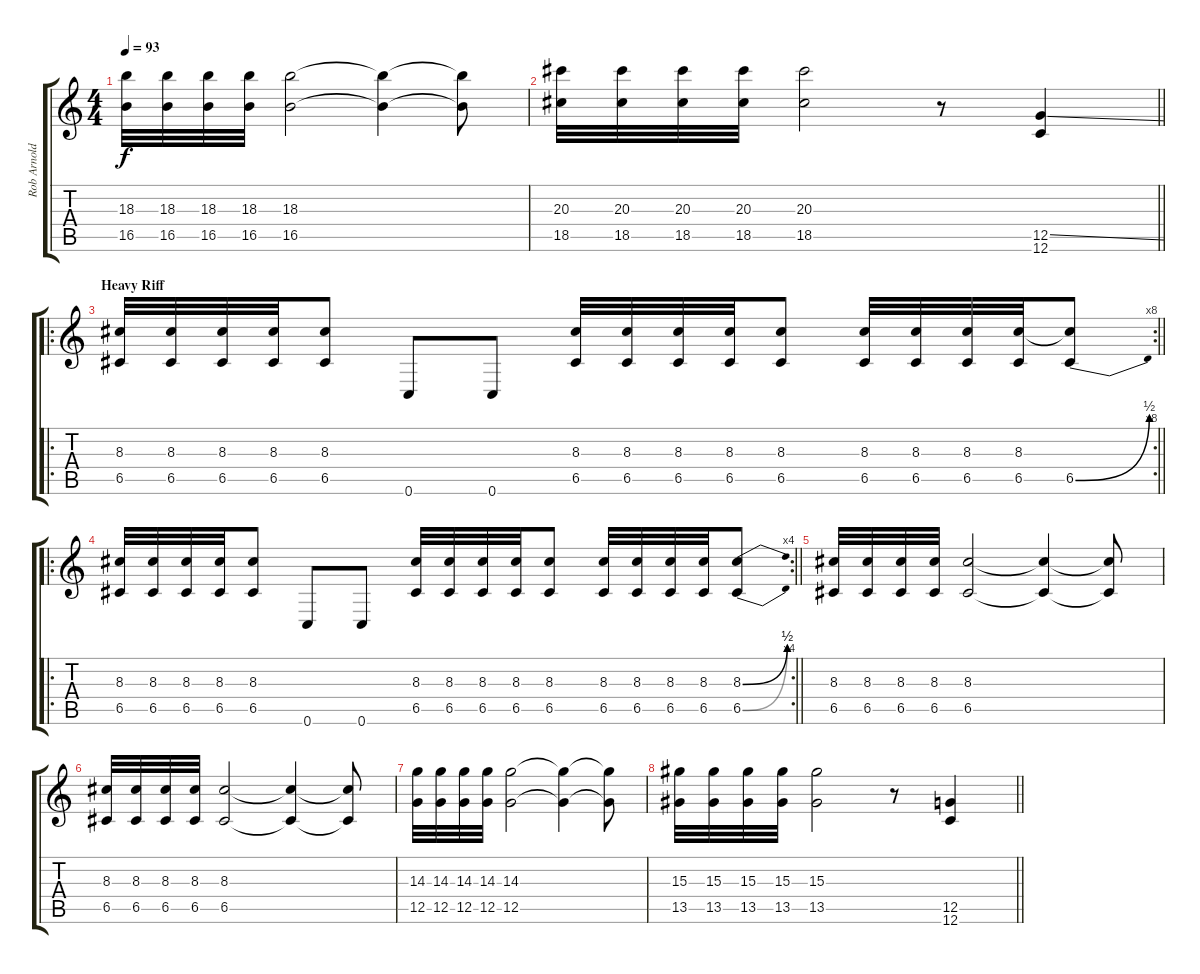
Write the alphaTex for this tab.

\track ("Rob Arnold" "Rob Arnold") {instrument distortionguitar}
\staff {score tabs}
\tuning (D4 A3 F3 C3 G2 C2) {hide}
\ts (4 4)
\tempo 93
\clef g2
\ks c
(18.3 16.5).32{dy f} (18.3 16.5).32 (18.3 16.5).32 (18.3 16.5).32 (18.3 16.5).2 (18.3{t} 16.5{t}).4 (18.3{t} 16.5{t}).8 |
\barLineRight lightlight
(20.3 18.5).32 (20.3 18.5).32 (20.3 18.5).32 (20.3 18.5).32 (20.3 18.5).2 r.8 (12.5{ss} 12.6).4 |
\ro
\rc 8
\section ("" "Heavy Riff")
\barLineRight lightlight
(8.3 6.5).32 (8.3 6.5).32 (8.3 6.5).32 (8.3 6.5).32 (8.3 6.5).8 0.6.8 0.6.8 (8.3 6.5).32 (8.3 6.5).32 (8.3 6.5).32 (8.3 6.5).32 (8.3 6.5).8 (8.3 6.5).32 (8.3 6.5).32 (8.3 6.5).32 (8.3 6.5).32 (8.3{t} 6.5{be (bend 0 0 60 2)}).8 |
\ro
\rc 4
\barLineRight lightlight
(8.3 6.5).32 (8.3 6.5).32 (8.3 6.5).32 (8.3 6.5).32 (8.3 6.5).8 0.6.8 0.6.8 (8.3 6.5).32 (8.3 6.5).32 (8.3 6.5).32 (8.3 6.5).32 (8.3 6.5).8 (8.3 6.5).32 (8.3 6.5).32 (8.3 6.5).32 (8.3 6.5).32 (8.3{be (bend 0 0 60 2)} 6.5{be (bend 0 0 60 2)}).8 |
\section ("" " ")
(8.3 6.5).32 (8.3 6.5).32 (8.3 6.5).32 (8.3 6.5).32 (8.3 6.5).2 (8.3{t} 6.5{t}).4 (8.3{t} 6.5{t}).8 |
(8.3 6.5).32 (8.3 6.5).32 (8.3 6.5).32 (8.3 6.5).32 (8.3 6.5).2 (8.3{t} 6.5{t}).4 (8.3{t} 6.5{t}).8 |
(14.3 12.5).32 (14.3 12.5).32 (14.3 12.5).32 (14.3 12.5).32 (14.3 12.5).2 (14.3{t} 12.5{t}).4 (14.3{t} 12.5{t}).8 |
\barLineRight lightlight
(15.3 13.5).32 (15.3 13.5).32 (15.3 13.5).32 (15.3 13.5).32 (15.3 13.5).2 r.8 (12.5{ss} 12.6{ss}).4
